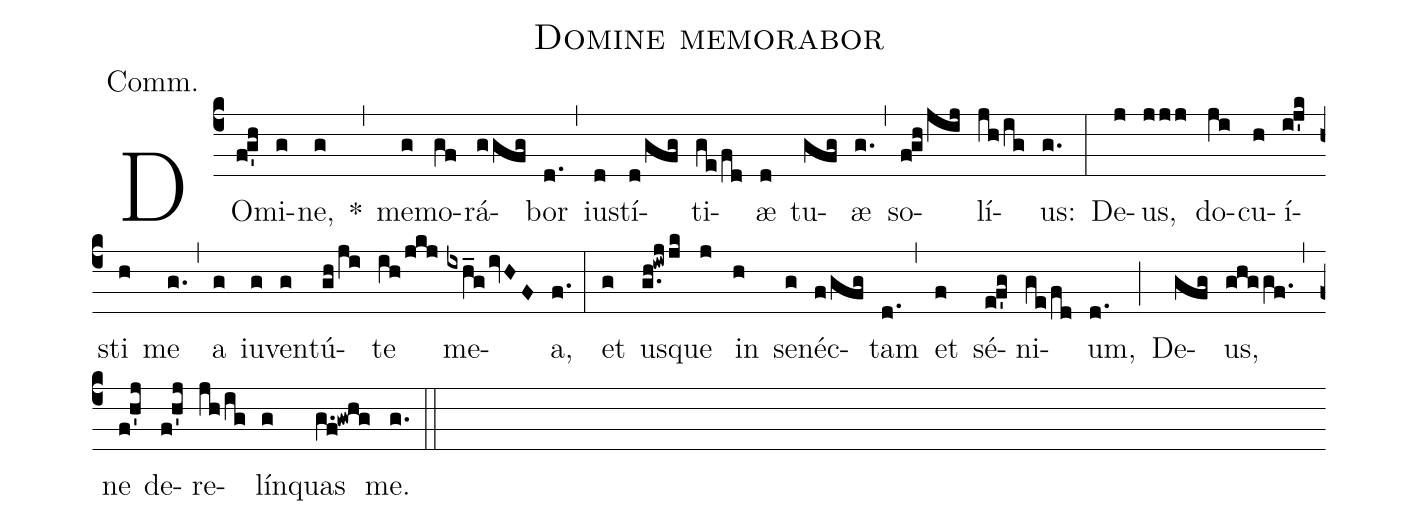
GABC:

name:Domine memorabor;
annotation:Comm.;
mode:8;
office-part:Communion;
%%
(c4) DO(f!g'h)mi(g)ne,(g) *(,)
me(g)mo(gf)rá(ggfg)bor(d.) (,)
ius(d)tí(d/gfg)ti(ge/fd)æ(d) tu(gfg)æ(g.) (,)
so(f!gh/jij)lí(jh/ig)us:(g.) (:)
De(j)us,(jjj) do(ji)cu(h)í(i!j'k)sti(h) me(g.) (,)
a(g) iu(g)ven(g)tú(gh/ji)te(ih/jkj) me(ixh_g/ivHF)a,(f.) (:)
et(g) us(g.h!iwj/jk)que(j) in(h) se(g)néc(f/gfg)tam(d.) (,)
et(f) sé(e!f'g)ni(ge/fd)um,(d.) (;)
De(gfg)us,(ghggf.) (,)
ne(f!h'j) de(f!h'j)re(jh/ig)lín(g)quas(g.f!gwhg) me.(g.) (::)
